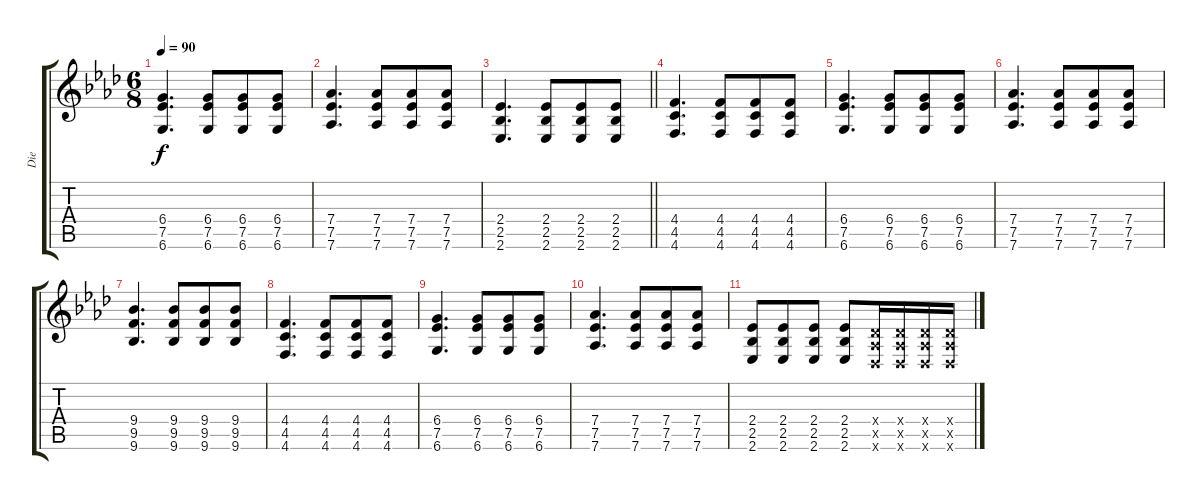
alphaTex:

\track ("Die" "Die") {instrument electricguitarclean}
\staff {score tabs}
\tuning (Eb4 Bb3 Gb3 Db3 Ab2 Db2) {hide}
\ts (6 8)
\tempo 90
\clef g2
\ks fminor
(6.4 7.5 6.6).4{d dy f} (6.4 7.5 6.6).8 (6.4 7.5 6.6).8 (6.4 7.5 6.6).8 |
(7.4 7.5 7.6).4{d} (7.4 7.5 7.6).8 (7.4 7.5 7.6).8 (7.4 7.5 7.6).8 |
\barLineRight lightlight
(2.4 2.5 2.6).4{d} (2.4 2.5 2.6).8 (2.4 2.5 2.6).8 (2.4 2.5 2.6).8 |
(4.4 4.5 4.6).4{d} (4.4 4.5 4.6).8 (4.4 4.5 4.6).8 (4.4 4.5 4.6).8 |
(6.4 7.5 6.6).4{d} (6.4 7.5 6.6).8 (6.4 7.5 6.6).8 (6.4 7.5 6.6).8 |
(7.4 7.5 7.6).4{d} (7.4 7.5 7.6).8 (7.4 7.5 7.6).8 (7.4 7.5 7.6).8 |
(9.4 9.5 9.6).4{d} (9.4 9.5 9.6).8 (9.4 9.5 9.6).8 (9.4 9.5 9.6).8 |
(4.4 4.5 4.6).4{d} (4.4 4.5 4.6).8 (4.4 4.5 4.6).8 (4.4 4.5 4.6).8 |
(6.4 7.5 6.6).4{d} (6.4 7.5 6.6).8 (6.4 7.5 6.6).8 (6.4 7.5 6.6).8 |
(7.4 7.5 7.6).4{d} (7.4 7.5 7.6).8 (7.4 7.5 7.6).8 (7.4 7.5 7.6).8 |
(2.4 2.5 2.6).8 (2.4 2.5 2.6).8 (2.4 2.5 2.6).8 (2.4 2.5 2.6).8 (0.4{x} 0.5{x} 0.6{x}).16 (0.4{x} 0.5{x} 0.6{x}).16 (0.4{x} 0.5{x} 0.6{x}).16 (0.4{x} 0.5{x} 0.6{x}).16
